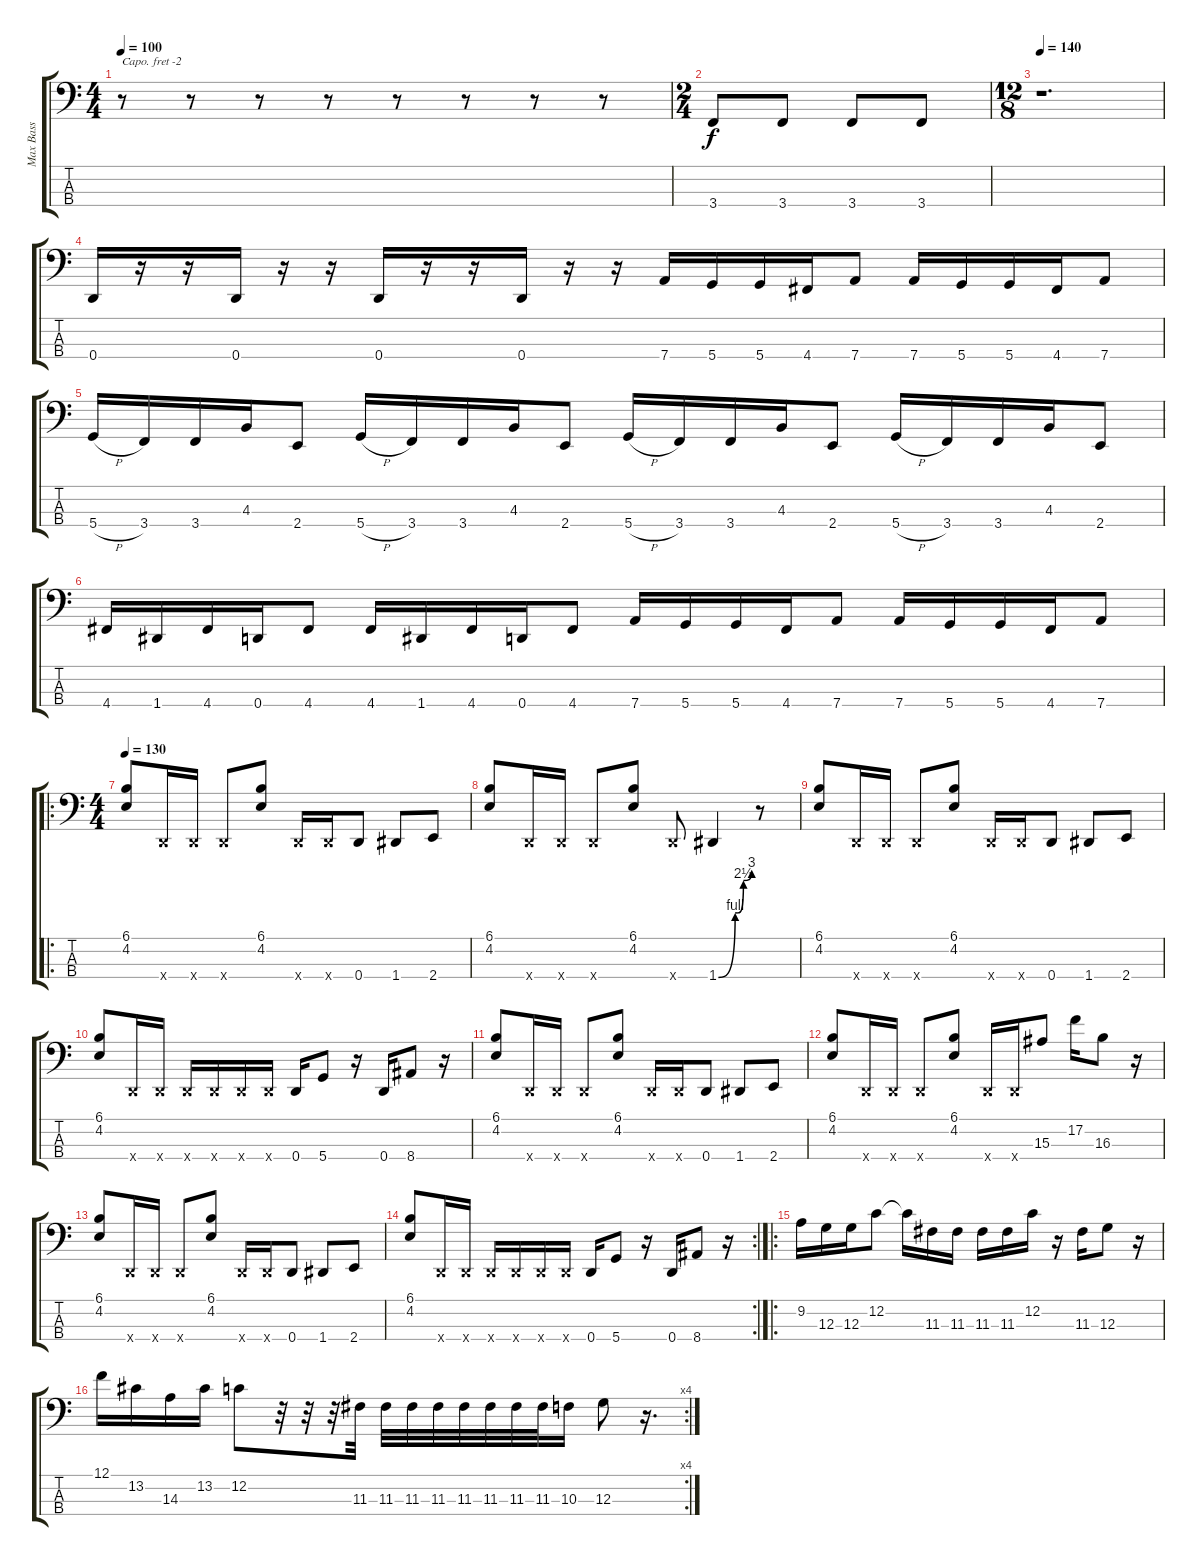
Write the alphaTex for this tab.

\track ("Max Bass" "Max Bass") {instrument electricbasspick}
\staff {score tabs}
\capo -2
\tuning (G2 D2 A1 E1) {hide}
\ts (4 4)
\tempo 100
\clef f4
\ks c
r.8{dy f} r.8 r.8 r.8 r.8 r.8 r.8 r.8 |
\ts (2 4)
3.4.8 3.4.8 3.4.8 3.4.8 |
\ts (12 8)
\tempo 140
r.1{d} |
0.4.16 r.16 r.16 0.4.16 r.16 r.16 0.4.16 r.16 r.16 0.4.16 r.16 r.16 7.4.16 5.4.16 5.4.16 4.4.16 7.4.8 7.4.16 5.4.16 5.4.16 4.4.16 7.4.8 |
5.4{h}.16 3.4.16 3.4.16 4.3.16 2.4.8 5.4{h}.16 3.4.16 3.4.16 4.3.16 2.4.8 5.4{h}.16 3.4.16 3.4.16 4.3.16 2.4.8 5.4{h}.16 3.4.16 3.4.16 4.3.16 2.4.8 |
4.4.16 1.4.16 4.4.16 0.4.16 4.4.8 4.4.16 1.4.16 4.4.16 0.4.16 4.4.8 7.4.16 5.4.16 5.4.16 4.4.16 7.4.8 7.4.16 5.4.16 5.4.16 4.4.16 7.4.8 |
\ro
\ts (4 4)
\tempo 130
(6.1 4.2).8 0.4{x}.16 0.4{x}.16 0.4{x}.8 (6.1 4.2).8 0.4{x}.16 0.4{x}.16 0.4.8 1.4.8 2.4.8 |
(6.1 4.2).8 0.4{x}.16 0.4{x}.16 0.4{x}.8 (6.1 4.2).8 0.4{x}.8 1.4{be (custom 0 0 30 4 35 4 45 10 60 12)}.4 r.8 |
(6.1 4.2).8 0.4{x}.16 0.4{x}.16 0.4{x}.8 (6.1 4.2).8 0.4{x}.16 0.4{x}.16 0.4.8 1.4.8 2.4.8 |
(6.1 4.2).8 0.4{x}.16 0.4{x}.16 0.4{x}.16 0.4{x}.16 0.4{x}.16 0.4{x}.16 0.4.16 5.4.8 r.16 0.4.16 8.4.8 r.16 |
(6.1 4.2).8 0.4{x}.16 0.4{x}.16 0.4{x}.8 (6.1 4.2).8 0.4{x}.16 0.4{x}.16 0.4.8 1.4.8 2.4.8 |
(6.1 4.2).8 0.4{x}.16 0.4{x}.16 0.4{x}.8 (6.1 4.2).8 0.4{x}.16 0.4{x}.16 15.3.8 17.2.16 16.3.8 r.16 |
(6.1 4.2).8 0.4{x}.16 0.4{x}.16 0.4{x}.8 (6.1 4.2).8 0.4{x}.16 0.4{x}.16 0.4.8 1.4.8 2.4.8 |
\rc 2
(6.1 4.2).8 0.4{x}.16 0.4{x}.16 0.4{x}.16 0.4{x}.16 0.4{x}.16 0.4{x}.16 0.4.16 5.4.8 r.16 0.4.16 8.4.8 r.16 |
\ro
9.2.16 12.3.16 12.3.16 12.2.8 12.2{t}.16 11.3.16 11.3.16 11.3.16 11.3.16 12.2.16 r.16 11.3.16 12.3.8 r.16 |
\rc 4
12.1.16 13.2.16 14.3.16 13.2.16 12.2.8 r.32 r.32 r.32 11.3.32 11.3.32 11.3.32 11.3.32 11.3.32 11.3.32 11.3.32 11.3.32 10.3.16 12.3.8 r.16{d}
